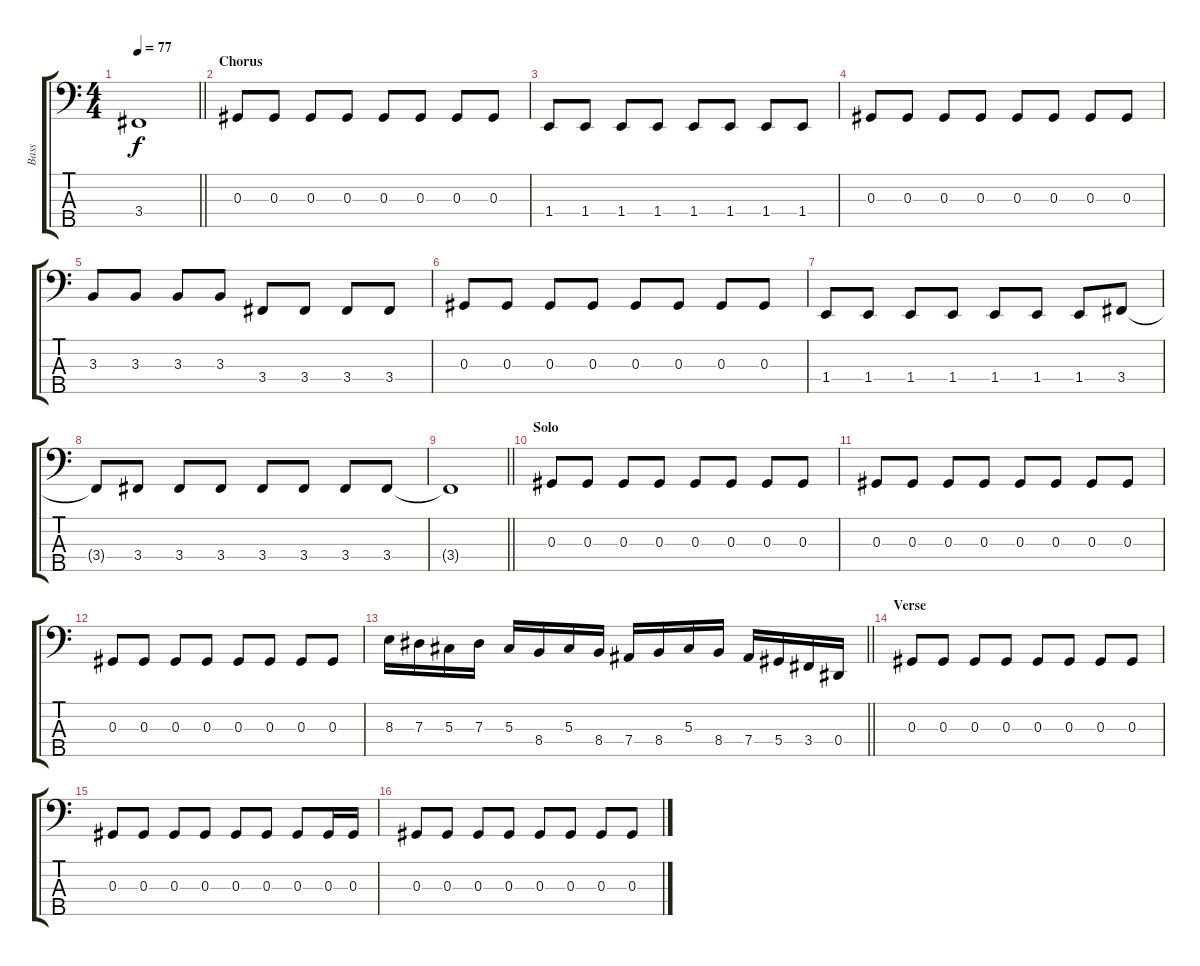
\track ("Bass" "Bass") {instrument electricbassfinger}
\staff {score tabs}
\tuning (Gb2 Db2 Ab1 Eb1 Bb0) {hide}
\ts (4 4)
\tempo 77
\clef f4
\barLineRight lightlight
\ks c
3.4.1{dy f} |
\section ("" "Chorus")
0.3.8 0.3.8 0.3.8 0.3.8 0.3.8 0.3.8 0.3.8 0.3.8 |
1.4.8 1.4.8 1.4.8 1.4.8 1.4.8 1.4.8 1.4.8 1.4.8 |
0.3.8 0.3.8 0.3.8 0.3.8 0.3.8 0.3.8 0.3.8 0.3.8 |
3.3.8 3.3.8 3.3.8 3.3.8 3.4.8 3.4.8 3.4.8 3.4.8 |
0.3.8 0.3.8 0.3.8 0.3.8 0.3.8 0.3.8 0.3.8 0.3.8 |
1.4.8 1.4.8 1.4.8 1.4.8 1.4.8 1.4.8 1.4.8 3.4.8 |
3.4{t}.8 3.4.8 3.4.8 3.4.8 3.4.8 3.4.8 3.4.8 3.4.8 |
\barLineRight lightlight
3.4{t}.1 |
\section ("" "Solo")
0.3.8 0.3.8 0.3.8 0.3.8 0.3.8 0.3.8 0.3.8 0.3.8 |
0.3.8 0.3.8 0.3.8 0.3.8 0.3.8 0.3.8 0.3.8 0.3.8 |
0.3.8 0.3.8 0.3.8 0.3.8 0.3.8 0.3.8 0.3.8 0.3.8 |
\barLineRight lightlight
8.3.16 7.3.16 5.3.16 7.3.16 5.3.16 8.4.16 5.3.16 8.4.16 7.4.16 8.4.16 5.3.16 8.4.16 7.4.16 5.4.16 3.4.16 0.4.16 |
\section ("" "Verse")
0.3.8 0.3.8 0.3.8 0.3.8 0.3.8 0.3.8 0.3.8 0.3.8 |
0.3.8 0.3.8 0.3.8 0.3.8 0.3.8 0.3.8 0.3.8 0.3.16 0.3.16 |
0.3.8 0.3.8 0.3.8 0.3.8 0.3.8 0.3.8 0.3.8 0.3.8
